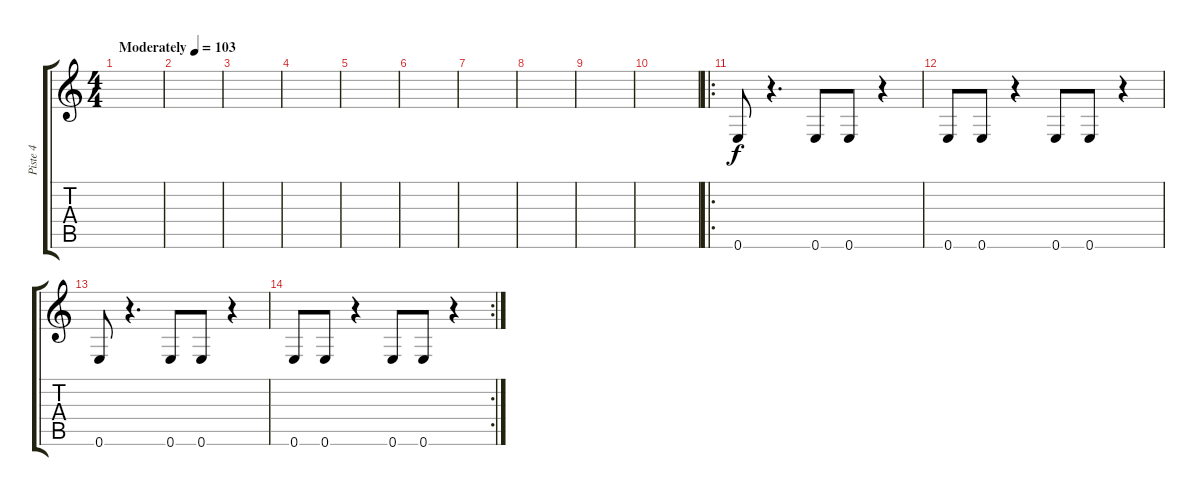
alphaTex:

\track ("Piste 4" "Piste 4") {instrument synthbass2}
\staff {score tabs}
\tuning (E4 B3 G3 D3 A2 E2) {hide}
\ts (4 4)
\tempo (103 "Moderately")
\clef g2
\ks c
|
|
|
|
|
|
|
|
|
|
\ro
0.6.8 r.4{d} 0.6.8 0.6.8 r.4 |
0.6.8 0.6.8 r.4 0.6.8 0.6.8 r.4 |
0.6.8 r.4{d} 0.6.8 0.6.8 r.4 |
\rc 2
0.6.8 0.6.8 r.4 0.6.8 0.6.8 r.4
